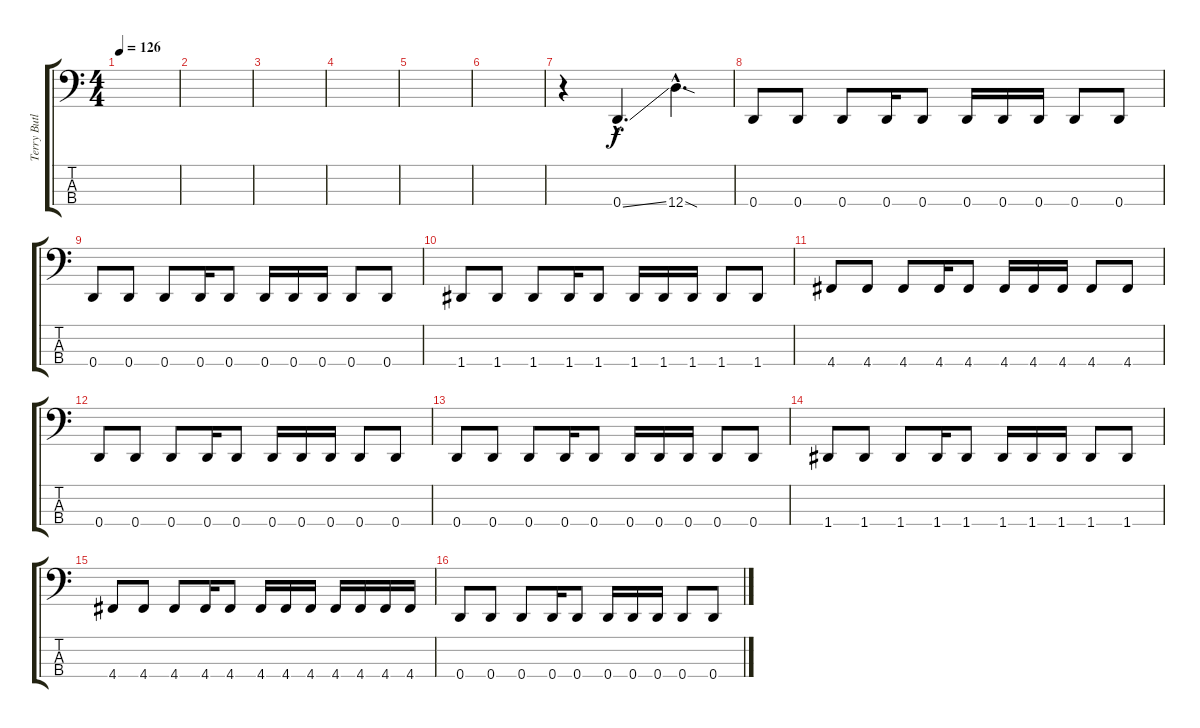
\track ("Terry Butler (Bass)" "Terry Butl") {instrument electricbasspick}
\staff {score tabs}
\tuning (F2 C2 G1 D1) {hide}
\ts (4 4)
\tempo 126
\clef f4
\ks c
|
|
|
|
|
|
r.4 0.4{ss hac}.4{d} 12.4{sod hac}.4{d} |
0.4.8 0.4.8 0.4.8 0.4.16 0.4.8 0.4.16 0.4.16 0.4.16 0.4.8 0.4.8 |
0.4.8 0.4.8 0.4.8 0.4.16 0.4.8 0.4.16 0.4.16 0.4.16 0.4.8 0.4.8 |
1.4.8 1.4.8 1.4.8 1.4.16 1.4.8 1.4.16 1.4.16 1.4.16 1.4.8 1.4.8 |
4.4.8 4.4.8 4.4.8 4.4.16 4.4.8 4.4.16 4.4.16 4.4.16 4.4.8 4.4.8 |
0.4.8 0.4.8 0.4.8 0.4.16 0.4.8 0.4.16 0.4.16 0.4.16 0.4.8 0.4.8 |
0.4.8 0.4.8 0.4.8 0.4.16 0.4.8 0.4.16 0.4.16 0.4.16 0.4.8 0.4.8 |
1.4.8 1.4.8 1.4.8 1.4.16 1.4.8 1.4.16 1.4.16 1.4.16 1.4.8 1.4.8 |
4.4.8 4.4.8 4.4.8 4.4.16 4.4.8 4.4.16 4.4.16 4.4.16 4.4.16 4.4.16 4.4.16 4.4.16 |
0.4.8 0.4.8 0.4.8 0.4.16 0.4.8 0.4.16 0.4.16 0.4.16 0.4.8 0.4.8
